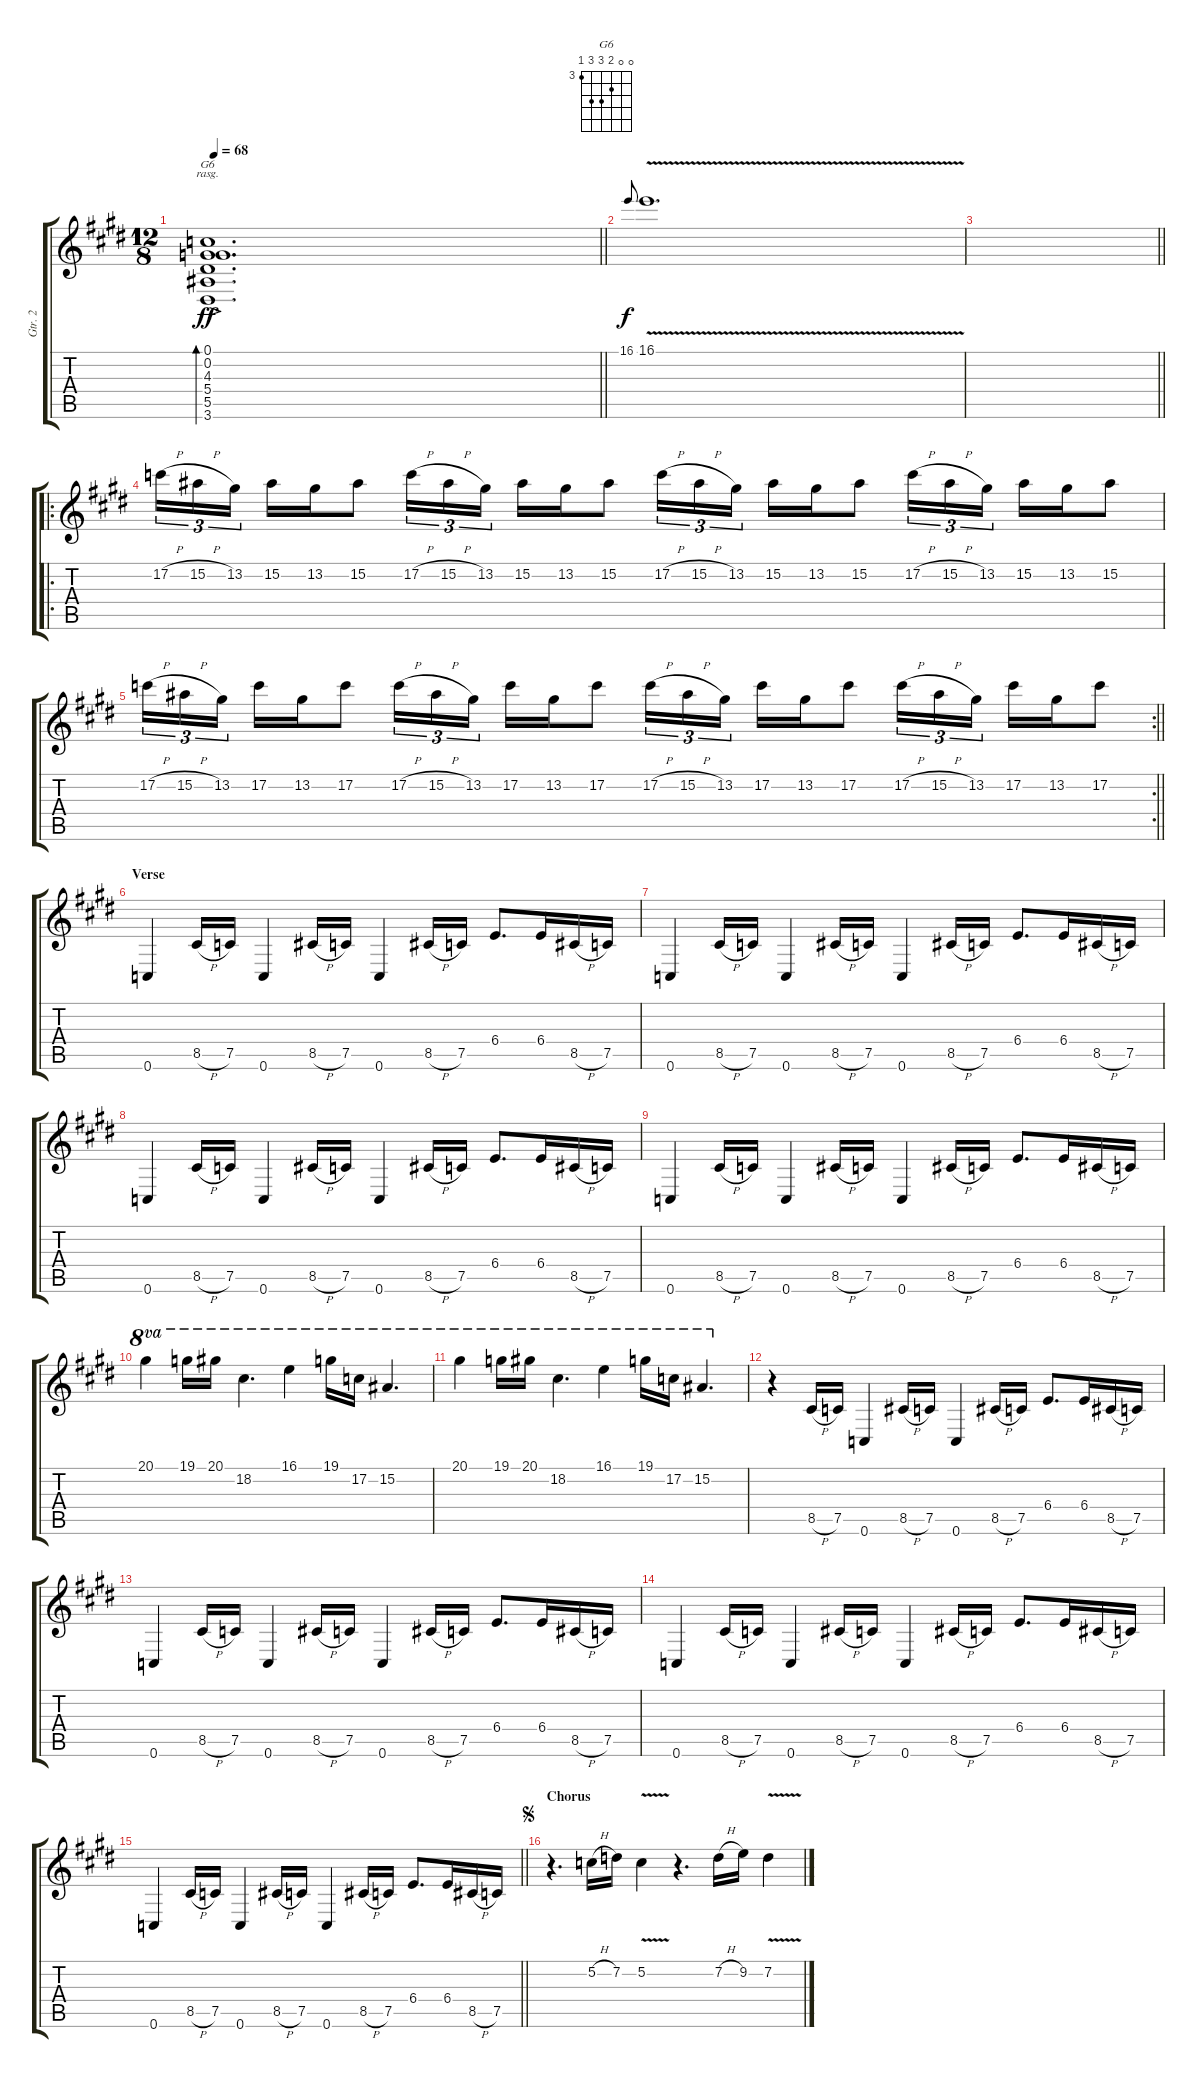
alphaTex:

\track ("Gtr. 2" "Gtr. 2") {instrument overdrivenguitar}
\staff {score tabs}
\tuning (C4 G3 Eb3 Bb2 F2 C2) {hide}
\chord ("G6" 0 0 4 5 5 3) {firstfret 3}
\ts (12 8)
\tempo 68
\clef g2
\barLineRight lightlight
\ks e
(0.1 0.2 4.3 5.4 5.5 3.6{ac}).1{d bd 120 ch "G6" rasg ii dy ff} |
16.1.8{gr onbeat dy f} 16.1{v}.1{d} |
\barLineRight lightlight
|
\ro
17.2{h}.16{tu (3 2)} 15.2{h}.16{tu (3 2)} 13.2.16{tu (3 2) beam splitsecondary} 15.2.16 13.2.16 15.2.8 17.2{h}.16{tu (3 2)} 15.2{h}.16{tu (3 2)} 13.2.16{tu (3 2) beam splitsecondary} 15.2.16 13.2.16 15.2.8 17.2{h}.16{tu (3 2)} 15.2{h}.16{tu (3 2)} 13.2.16{tu (3 2) beam splitsecondary} 15.2.16 13.2.16 15.2.8 17.2{h}.16{tu (3 2)} 15.2{h}.16{tu (3 2)} 13.2.16{tu (3 2) beam splitsecondary} 15.2.16 13.2.16 15.2.8 |
\rc 2
\barLineRight lightlight
17.2{h}.16{tu (3 2)} 15.2{h}.16{tu (3 2)} 13.2.16{tu (3 2) beam splitsecondary} 17.2.16 13.2.16 17.2.8 17.2{h}.16{tu (3 2)} 15.2{h}.16{tu (3 2)} 13.2.16{tu (3 2) beam splitsecondary} 17.2.16 13.2.16 17.2.8 17.2{h}.16{tu (3 2)} 15.2{h}.16{tu (3 2)} 13.2.16{tu (3 2) beam splitsecondary} 17.2.16 13.2.16 17.2.8 17.2{h}.16{tu (3 2)} 15.2{h}.16{tu (3 2)} 13.2.16{tu (3 2) beam splitsecondary} 17.2.16 13.2.16 17.2.8 |
\section ("" "Verse")
0.6.4 8.5{h}.16 7.5.16 0.6.4 8.5{h}.16 7.5.16 0.6.4 8.5{h}.16 7.5.16 6.4.8{d} 6.4.16 8.5{h}.16 7.5.16 |
0.6.4 8.5{h}.16 7.5.16 0.6.4 8.5{h}.16 7.5.16 0.6.4 8.5{h}.16 7.5.16 6.4.8{d} 6.4.16 8.5{h}.16 7.5.16 |
0.6.4 8.5{h}.16 7.5.16 0.6.4 8.5{h}.16 7.5.16 0.6.4 8.5{h}.16 7.5.16 6.4.8{d} 6.4.16 8.5{h}.16 7.5.16 |
0.6.4 8.5{h}.16 7.5.16 0.6.4 8.5{h}.16 7.5.16 0.6.4 8.5{h}.16 7.5.16 6.4.8{d} 6.4.16 8.5{h}.16 7.5.16 |
20.1.4{ot 8va} 19.1.16{ot 8va} 20.1.16{ot 8va} 18.2.4{d ot 8va} 16.1.4{ot 8va} 19.1.16{ot 8va} 17.2.16{ot 8va} 15.2.4{d ot 8va} |
20.1.4{ot 8va} 19.1.16{ot 8va} 20.1.16{ot 8va} 18.2.4{d ot 8va} 16.1.4{ot 8va} 19.1.16{ot 8va} 17.2.16{ot 8va} 15.2.4{d ot 8va} |
r.4 8.5{h}.16 7.5.16 0.6.4 8.5{h}.16 7.5.16 0.6.4 8.5{h}.16 7.5.16 6.4.8{d} 6.4.16 8.5{h}.16 7.5.16 |
0.6.4 8.5{h}.16 7.5.16 0.6.4 8.5{h}.16 7.5.16 0.6.4 8.5{h}.16 7.5.16 6.4.8{d} 6.4.16 8.5{h}.16 7.5.16 |
0.6.4 8.5{h}.16 7.5.16 0.6.4 8.5{h}.16 7.5.16 0.6.4 8.5{h}.16 7.5.16 6.4.8{d} 6.4.16 8.5{h}.16 7.5.16 |
\barLineRight lightlight
0.6.4 8.5{h}.16 7.5.16 0.6.4 8.5{h}.16 7.5.16 0.6.4 8.5{h}.16 7.5.16 6.4.8{d} 6.4.16 8.5{h}.16 7.5.16 |
\section ("" "Chorus")
\jump segno
r.4{d} 5.2{h}.16 7.2.16 5.2{v}.4 r.4{d} 7.2{h}.16 9.2.16 7.2{v}.4
